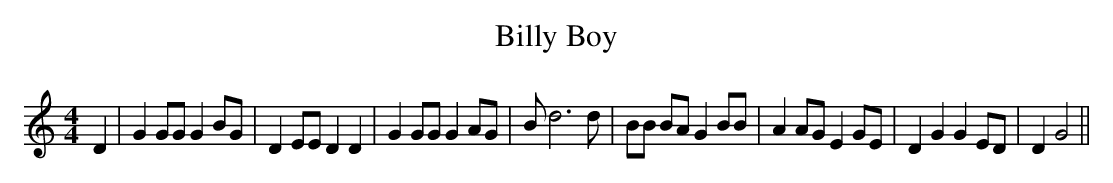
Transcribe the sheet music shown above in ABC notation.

X:1
T:Billy Boy
M:4/4
L:1/8
K:C
 D2| G2 GG G2 BG| D2 EE D2 D2| G2 GG G2 AG| B d6 d| BB BA G2 BB| A2 AG E2 GE|\
 D2 G2 G2 ED| D2 G4||
